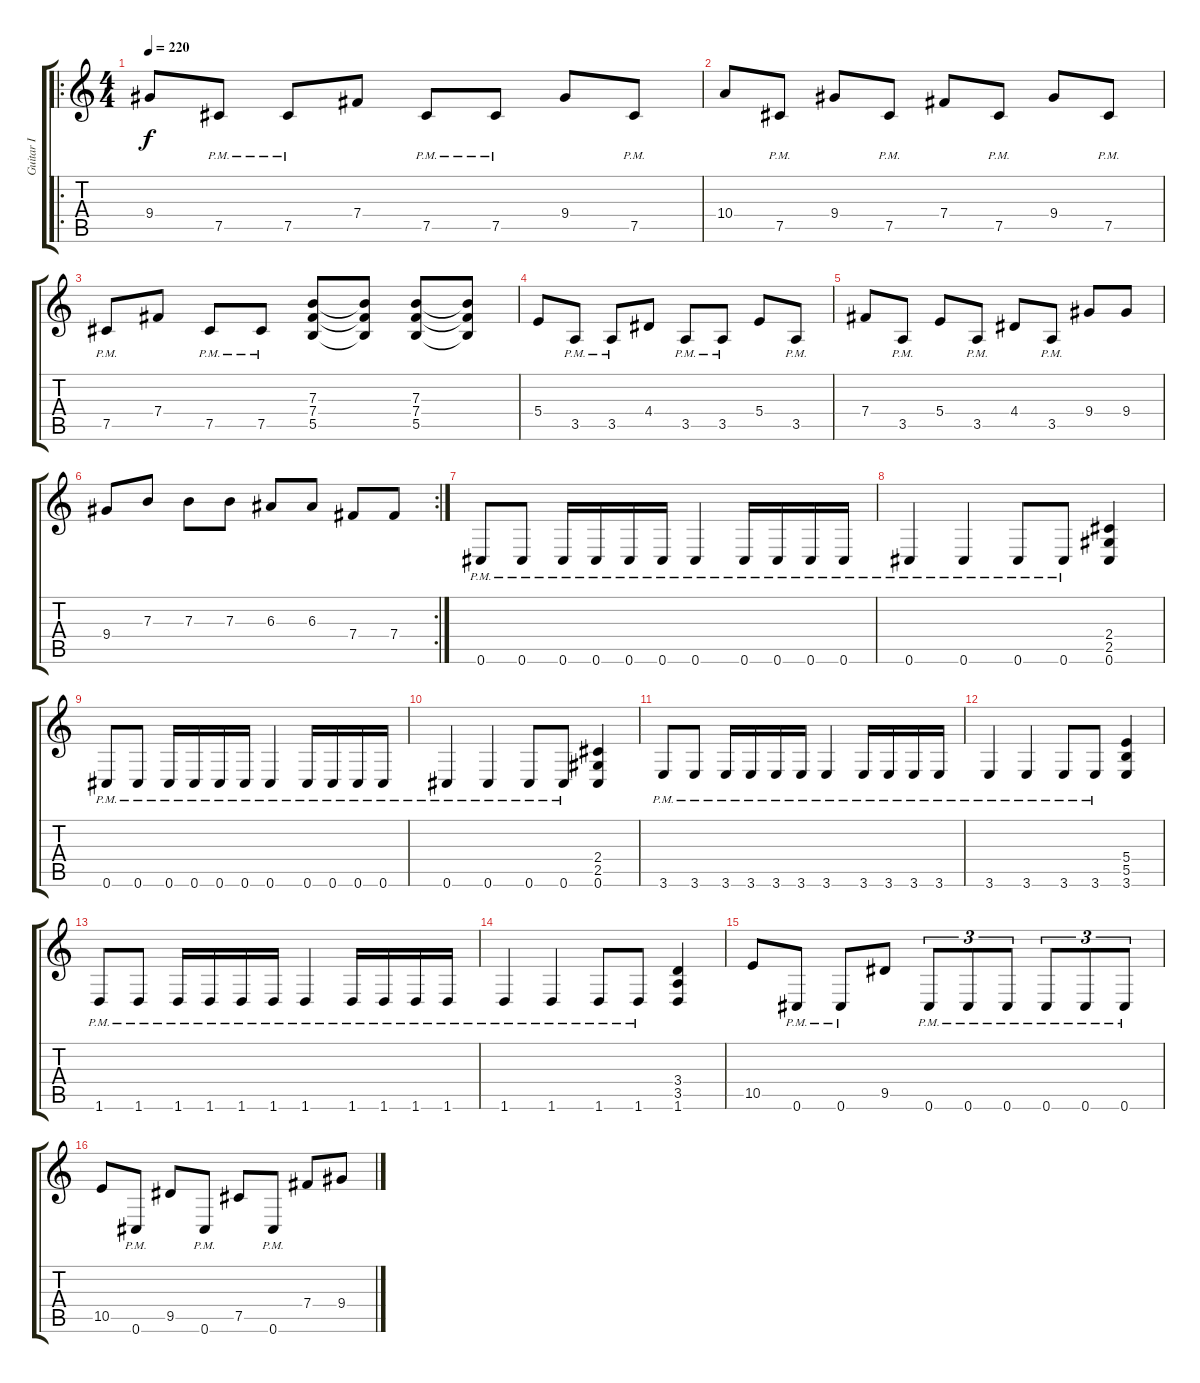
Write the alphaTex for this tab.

\track ("Guitar I" "Guitar I") {instrument distortionguitar}
\staff {score tabs}
\tuning (Db4 Ab3 E3 B2 Gb2 Db2) {hide}
\ro
\ts (4 4)
\tempo 220
\clef g2
\ks c
9.4.8{dy f volume 16} 7.5{pm}.8 7.5{pm}.8 7.4.8 7.5{pm}.8 7.5{pm}.8 9.4.8 7.5{pm}.8 |
10.4.8 7.5{pm}.8 9.4.8 7.5{pm}.8 7.4.8 7.5{pm}.8 9.4.8 7.5{pm}.8 |
7.5{pm}.8 7.4.8 7.5{pm}.8 7.5{pm}.8 (7.3 7.4 5.5).8 (7.3{t} 7.4{t} 5.5{t}).8 (7.3 7.4 5.5).8 (7.3{t} 7.4{t} 5.5{t}).8 |
5.4.8 3.5{pm}.8 3.5{pm}.8 4.4.8 3.5{pm}.8 3.5{pm}.8 5.4.8 3.5{pm}.8 |
7.4.8 3.5{pm}.8 5.4.8 3.5{pm}.8 4.4.8 3.5{pm}.8 9.4.8 9.4.8 |
\rc 2
9.4.8 7.3.8 7.3.8 7.3.8 6.3.8 6.3.8 7.4.8 7.4.8 |
0.6{pm}.8 0.6{pm}.8 0.6{pm}.16 0.6{pm}.16 0.6{pm}.16 0.6{pm}.16 0.6{pm}.4 0.6{pm}.16 0.6{pm}.16 0.6{pm}.16 0.6{pm}.16 |
0.6{pm}.4 0.6{pm}.4 0.6{pm}.8 0.6{pm}.8 (2.4 2.5 0.6).4 |
0.6{pm}.8 0.6{pm}.8 0.6{pm}.16 0.6{pm}.16 0.6{pm}.16 0.6{pm}.16 0.6{pm}.4 0.6{pm}.16 0.6{pm}.16 0.6{pm}.16 0.6{pm}.16 |
0.6{pm}.4 0.6{pm}.4 0.6{pm}.8 0.6{pm}.8 (2.4 2.5 0.6).4 |
3.6{pm}.8 3.6{pm}.8 3.6{pm}.16 3.6{pm}.16 3.6{pm}.16 3.6{pm}.16 3.6{pm}.4 3.6{pm}.16 3.6{pm}.16 3.6{pm}.16 3.6{pm}.16 |
3.6{pm}.4 3.6{pm}.4 3.6{pm}.8 3.6{pm}.8 (5.4 5.5 3.6).4 |
1.6{pm}.8 1.6{pm}.8 1.6{pm}.16 1.6{pm}.16 1.6{pm}.16 1.6{pm}.16 1.6{pm}.4 1.6{pm}.16 1.6{pm}.16 1.6{pm}.16 1.6{pm}.16 |
1.6{pm}.4 1.6{pm}.4 1.6{pm}.8 1.6{pm}.8 (3.4 3.5 1.6).4 |
10.5.8 0.6{pm}.8 0.6{pm}.8 9.5.8 0.6{pm}.8{tu (3 2)} 0.6{pm}.8{tu (3 2)} 0.6{pm}.8{tu (3 2)} 0.6{pm}.8{tu (3 2)} 0.6{pm}.8{tu (3 2)} 0.6{pm}.8{tu (3 2)} |
10.5.8 0.6{pm}.8 9.5.8 0.6{pm}.8 7.5.8 0.6{pm}.8 7.4.8 9.4.8
